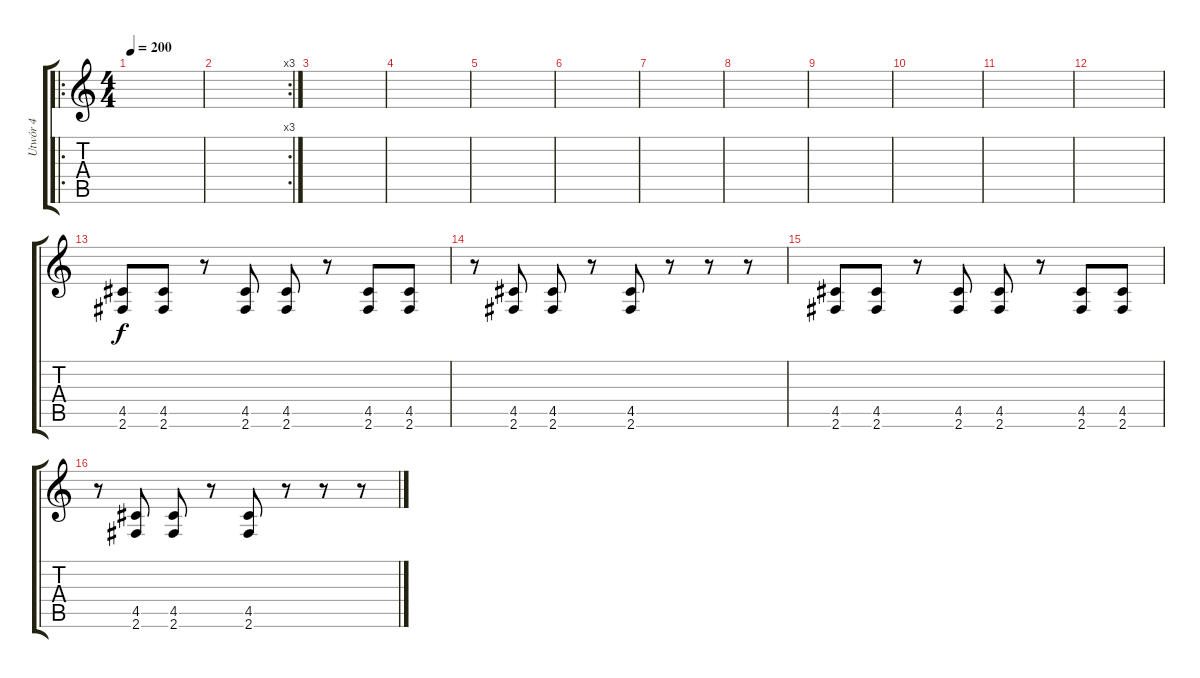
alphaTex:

\track ("Utwór 4" "Utwór 4") {instrument distortionguitar}
\staff {score tabs}
\tuning (E4 B3 G3 D3 A2 E2) {hide}
\ro
\ts (4 4)
\tempo 200
\clef g2
\ks c
|
\rc 3
|
|
|
|
|
|
|
|
|
|
|
(4.5 2.6).8 (4.5 2.6).8 r.8 (4.5 2.6).8 (4.5 2.6).8 r.8 (4.5 2.6).8 (4.5 2.6).8 |
r.8 (4.5 2.6).8 (4.5 2.6).8 r.8 (4.5 2.6).8 r.8 r.8 r.8 |
(4.5 2.6).8 (4.5 2.6).8 r.8 (4.5 2.6).8 (4.5 2.6).8 r.8 (4.5 2.6).8 (4.5 2.6).8 |
r.8 (4.5 2.6).8 (4.5 2.6).8 r.8 (4.5 2.6).8 r.8 r.8 r.8
